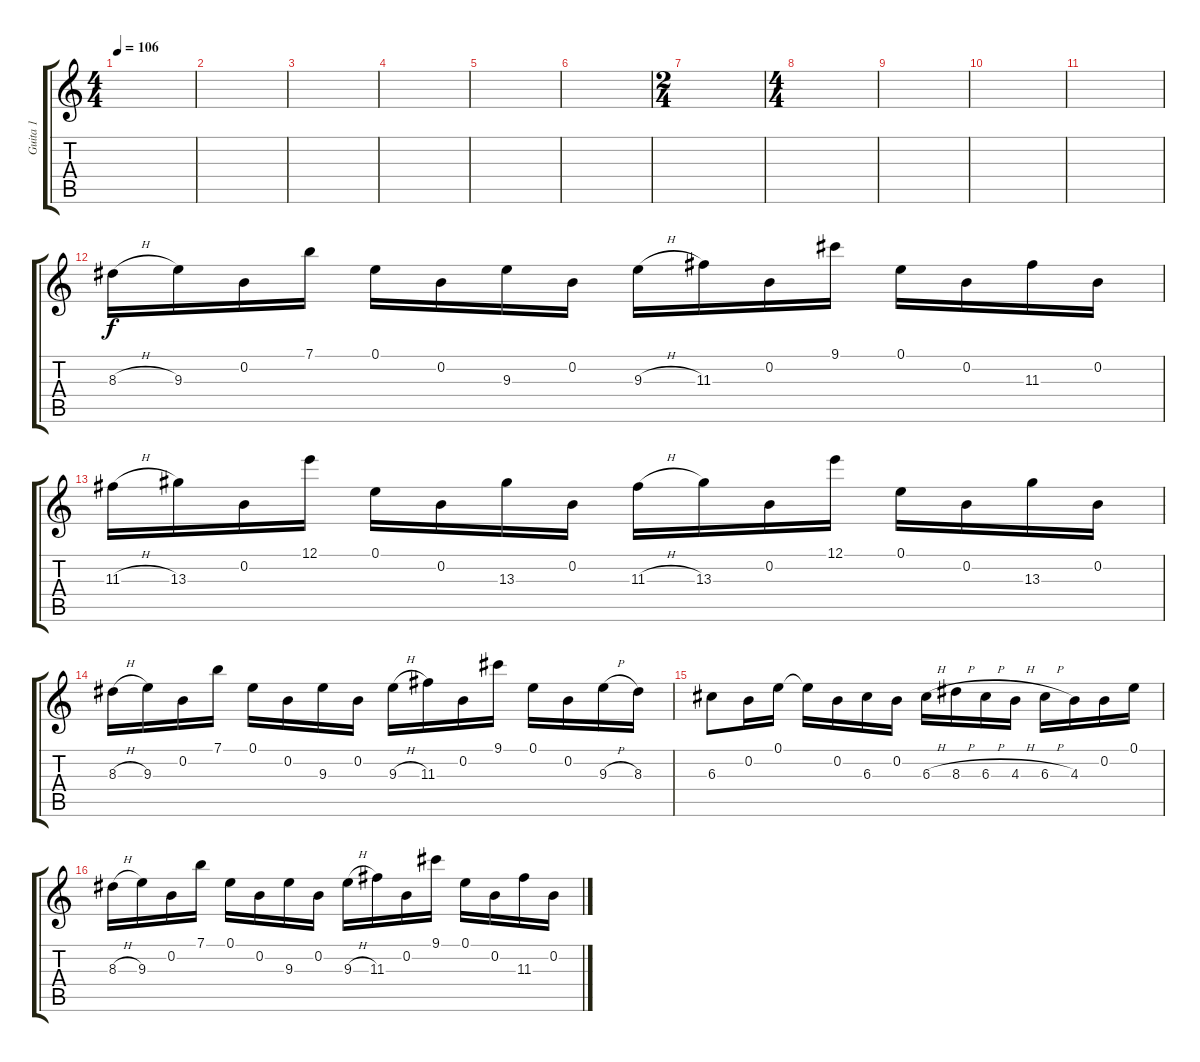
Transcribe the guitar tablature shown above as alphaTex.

\track ("Guita 1" "Guita 1") {instrument electricguitarclean}
\staff {score tabs}
\tuning (E4 B3 G3 D3 A2 E2) {hide}
\ts (4 4)
\tempo 106
\clef g2
\ks c
|
|
|
|
|
|
\ts (2 4)
|
\ts (4 4)
|
|
|
|
8.3{h}.16 9.3.16 0.2.16 7.1.16 0.1.16 0.2.16 9.3.16 0.2.16 9.3{h}.16 11.3.16 0.2.16 9.1.16 0.1.16 0.2.16 11.3.16 0.2.16 |
11.3{h}.16 13.3.16 0.2.16 12.1.16 0.1.16 0.2.16 13.3.16 0.2.16 11.3{h}.16 13.3.16 0.2.16 12.1.16 0.1.16 0.2.16 13.3.16 0.2.16 |
8.3{h}.16 9.3.16 0.2.16 7.1.16 0.1.16 0.2.16 9.3.16 0.2.16 9.3{h}.16 11.3.16 0.2.16 9.1.16 0.1.16 0.2.16 9.3{h}.16 8.3.16 |
6.3.8 0.2.16 0.1.16 0.1{t}.16 0.2.16 6.3.16 0.2.16 6.3{h}.16 8.3{h}.16 6.3{h}.16 4.3{h}.16 6.3{h}.16 4.3.16 0.2.16 0.1.16 |
8.3{h}.16 9.3.16 0.2.16 7.1.16 0.1.16 0.2.16 9.3.16 0.2.16 9.3{h}.16 11.3.16 0.2.16 9.1.16 0.1.16 0.2.16 11.3.16 0.2.16
